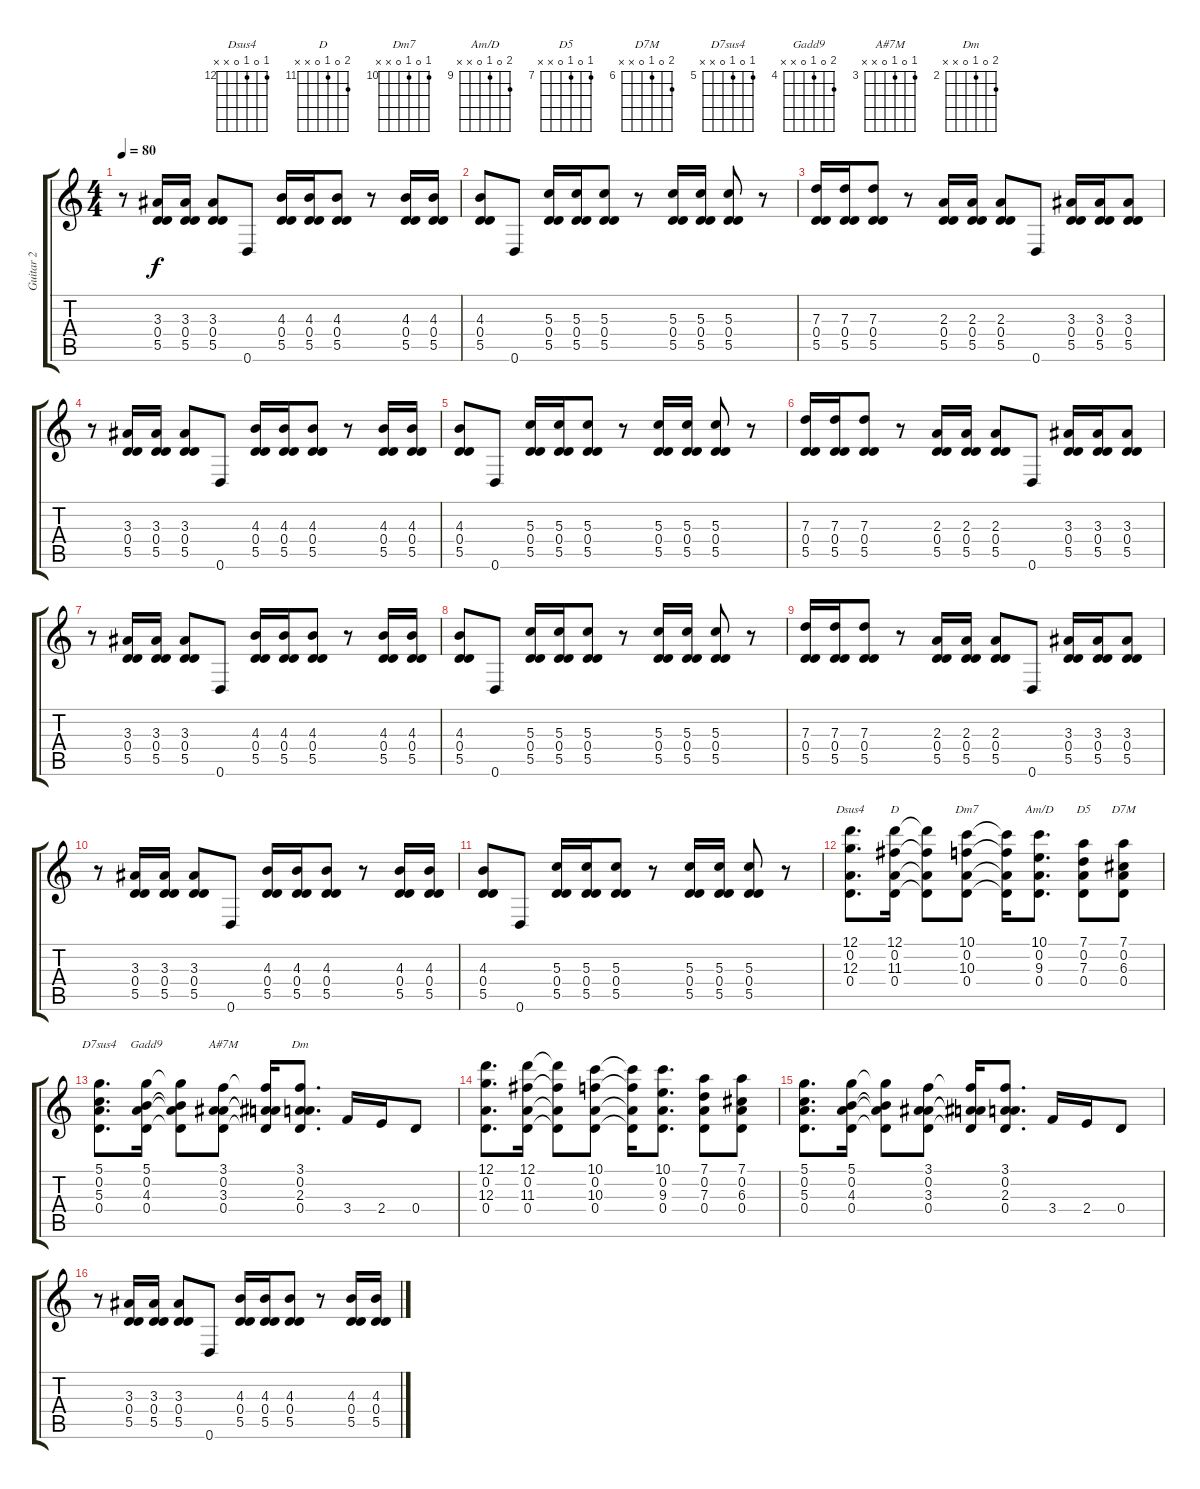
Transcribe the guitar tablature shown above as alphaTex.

\track ("Guitar 2" "Guitar 2") {instrument acousticguitarsteel}
\staff {score tabs}
\tuning (D4 A3 G3 D3 A2 D2) {hide}
\chord ("Dsus4" 12 0 12 0 x x) {firstfret 12}
\chord ("D" 12 0 11 0 x x) {firstfret 11}
\chord ("Dm7" 10 0 10 0 x x) {firstfret 10}
\chord ("Am/D" 10 0 9 0 x x) {firstfret 9}
\chord ("D5" 7 0 7 0 x x) {firstfret 7}
\chord ("D7M" 7 0 6 0 x x) {firstfret 6}
\chord ("D7sus4" 5 0 5 0 x x) {firstfret 5}
\chord ("Gadd9" 5 0 4 0 x x) {firstfret 4}
\chord ("A#7M" 3 0 3 0 x x) {firstfret 3}
\chord ("Dm" 3 0 2 0 x x) {firstfret 2}
\ts (4 4)
\tempo 80
\clef g2
\ks c
r.8{dy f} (3.3 0.4 5.5).16 (3.3 0.4 5.5).16 (3.3 0.4 5.5).8 0.6.8 (4.3 0.4 5.5).16 (4.3 0.4 5.5).16 (4.3 0.4 5.5).8 r.8 (4.3 0.4 5.5).16 (4.3 0.4 5.5).16 |
(4.3 0.4 5.5).8 0.6.8 (5.3 0.4 5.5).16 (5.3 0.4 5.5).16 (5.3 0.4 5.5).8 r.8 (5.3 0.4 5.5).16 (5.3 0.4 5.5).16 (5.3 0.4 5.5).8 r.8 |
(7.3 0.4 5.5).16 (7.3 0.4 5.5).16 (7.3 0.4 5.5).8 r.8 (2.3 0.4 5.5).16 (2.3 0.4 5.5).16 (2.3 0.4 5.5).8 0.6.8 (3.3 0.4 5.5).16 (3.3 0.4 5.5).16 (3.3 0.4 5.5).8 |
r.8 (3.3 0.4 5.5).16 (3.3 0.4 5.5).16 (3.3 0.4 5.5).8 0.6.8 (4.3 0.4 5.5).16 (4.3 0.4 5.5).16 (4.3 0.4 5.5).8 r.8 (4.3 0.4 5.5).16 (4.3 0.4 5.5).16 |
(4.3 0.4 5.5).8 0.6.8 (5.3 0.4 5.5).16 (5.3 0.4 5.5).16 (5.3 0.4 5.5).8 r.8 (5.3 0.4 5.5).16 (5.3 0.4 5.5).16 (5.3 0.4 5.5).8 r.8 |
(7.3 0.4 5.5).16 (7.3 0.4 5.5).16 (7.3 0.4 5.5).8 r.8 (2.3 0.4 5.5).16 (2.3 0.4 5.5).16 (2.3 0.4 5.5).8 0.6.8 (3.3 0.4 5.5).16 (3.3 0.4 5.5).16 (3.3 0.4 5.5).8 |
r.8 (3.3 0.4 5.5).16 (3.3 0.4 5.5).16 (3.3 0.4 5.5).8 0.6.8 (4.3 0.4 5.5).16 (4.3 0.4 5.5).16 (4.3 0.4 5.5).8 r.8 (4.3 0.4 5.5).16 (4.3 0.4 5.5).16 |
(4.3 0.4 5.5).8 0.6.8 (5.3 0.4 5.5).16 (5.3 0.4 5.5).16 (5.3 0.4 5.5).8 r.8 (5.3 0.4 5.5).16 (5.3 0.4 5.5).16 (5.3 0.4 5.5).8 r.8 |
(7.3 0.4 5.5).16 (7.3 0.4 5.5).16 (7.3 0.4 5.5).8 r.8 (2.3 0.4 5.5).16 (2.3 0.4 5.5).16 (2.3 0.4 5.5).8 0.6.8 (3.3 0.4 5.5).16 (3.3 0.4 5.5).16 (3.3 0.4 5.5).8 |
r.8 (3.3 0.4 5.5).16 (3.3 0.4 5.5).16 (3.3 0.4 5.5).8 0.6.8 (4.3 0.4 5.5).16 (4.3 0.4 5.5).16 (4.3 0.4 5.5).8 r.8 (4.3 0.4 5.5).16 (4.3 0.4 5.5).16 |
(4.3 0.4 5.5).8 0.6.8 (5.3 0.4 5.5).16 (5.3 0.4 5.5).16 (5.3 0.4 5.5).8 r.8 (5.3 0.4 5.5).16 (5.3 0.4 5.5).16 (5.3 0.4 5.5).8 r.8 |
(12.1 0.2 12.3 0.4).8{d ch "Dsus4"} (12.1 0.2 11.3 0.4).16{ch "D"} (12.1{t} 0.2{t} 11.3{t} 0.4{t}).8 (10.1 0.2 10.3 0.4).8{ch "Dm7"} (10.1{t} 0.2{t} 10.3{t} 0.4{t}).16 (10.1 0.2 9.3 0.4).8{d ch "Am/D"} (7.1 0.2 7.3 0.4).8{ch "D5"} (7.1 0.2 6.3 0.4).8{ch "D7M"} |
(5.1 0.2 5.3 0.4).8{d ch "D7sus4"} (5.1 0.2 4.3 0.4).16{ch "Gadd9"} (5.1{t} 0.2{t} 4.3{t} 0.4{t}).8 (3.1 0.2 3.3 0.4).8{ch "A#7M"} (3.1{t} 0.2{t} 3.3{t} 0.4{t}).16 (3.1 0.2 2.3 0.4).8{d ch "Dm"} 3.4.16 2.4.16 0.4.8 |
(12.1 0.2 12.3 0.4).8{d} (12.1 0.2 11.3 0.4).16 (12.1{t} 0.2{t} 11.3{t} 0.4{t}).8 (10.1 0.2 10.3 0.4).8 (10.1{t} 0.2{t} 10.3{t} 0.4{t}).16 (10.1 0.2 9.3 0.4).8{d} (7.1 0.2 7.3 0.4).8 (7.1 0.2 6.3 0.4).8 |
(5.1 0.2 5.3 0.4).8{d} (5.1 0.2 4.3 0.4).16 (5.1{t} 0.2{t} 4.3{t} 0.4{t}).8 (3.1 0.2 3.3 0.4).8 (3.1{t} 0.2{t} 3.3{t} 0.4{t}).16 (3.1 0.2 2.3 0.4).8{d} 3.4.16 2.4.16 0.4.8 |
r.8 (3.3 0.4 5.5).16 (3.3 0.4 5.5).16 (3.3 0.4 5.5).8 0.6.8 (4.3 0.4 5.5).16 (4.3 0.4 5.5).16 (4.3 0.4 5.5).8 r.8 (4.3 0.4 5.5).16 (4.3 0.4 5.5).16
